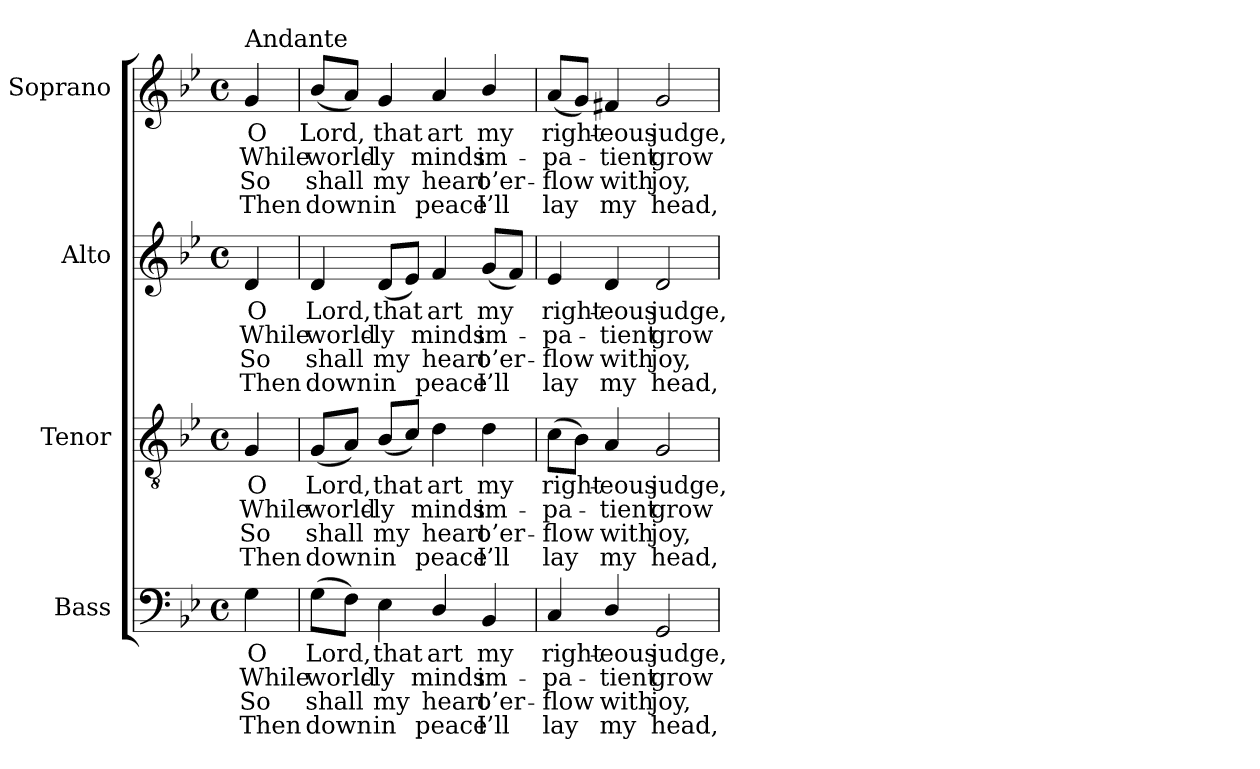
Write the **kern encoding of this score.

**kern	**text	**text	**text	**text	**kern	**text	**text	**text	**text	**kern	**text	**text	**text	**text	**kern	**text	**text	**text	**text
*part4	*part4	*part4	*part4	*part4	*part3	*part3	*part3	*part3	*part3	*part2	*part2	*part2	*part2	*part2	*part1	*part1	*part1	*part1	*part1
*staff4	*staff4	*staff4	*staff4	*staff4	*staff3	*staff3	*staff3	*staff3	*staff3	*staff2	*staff2	*staff2	*staff2	*staff2	*staff1	*staff1	*staff1	*staff1	*staff1
*I"Bass	*	*	*	*	*I"Tenor	*	*	*	*	*I"Alto	*	*	*	*	*I"Soprano	*	*	*	*
*I'B.	*	*	*	*	*I'T.	*	*	*	*	*I'A.	*	*	*	*	*I'S.	*	*	*	*
!!LO:PB:g=z
*clefF4	*	*	*	*	*clefGv2	*	*	*	*	*clefG2	*	*	*	*	*clefG2	*	*	*	*
*	*	*	*	*	*ITrd7c12	*	*	*	*	*	*	*	*	*	*	*	*	*	*
*k[b-e-]	*	*	*	*	*k[b-e-]	*	*	*	*	*k[b-e-]	*	*	*	*	*k[b-e-]	*	*	*	*
*g:	*	*	*	*	*g:	*	*	*	*	*g:	*	*	*	*	*g:	*	*	*	*
*M4/4	*	*	*	*	*M4/4	*	*	*	*	*M4/4	*	*	*	*	*M4/4	*	*	*	*
*met(c)	*	*	*	*	*met(c)	*	*	*	*	*met(c)	*	*	*	*	*met(c)	*	*	*	*
=	=	=	=	=	=	=	=	=	=	=	=	=	=	=	=	=	=	=	=
!	!LO:LY:b:color=#000000	!LO:LY:b:color=#000000	!LO:LY:b:color=#000000	!LO:LY:b:color=#000000	!	!	!	!	!	!	!	!	!	!	!	!	!	!	!
!	!	!	!	!	!	!LO:LY:b:color=#000000	!LO:LY:b:color=#000000	!LO:LY:b:color=#000000	!LO:LY:b:color=#000000	!	!	!	!	!	!	!	!	!	!
!	!	!	!	!	!	!	!	!	!	!	!LO:LY:b:color=#000000	!LO:LY:b:color=#000000	!LO:LY:b:color=#000000	!LO:LY:b:color=#000000	!	!	!	!	!
!	!	!	!	!	!	!	!	!	!	!	!	!	!	!	!LO:TX:a:t=Andante	!	!	!	!
!	!	!	!	!	!	!	!	!	!	!	!	!	!	!	!	!LO:LY:b:color=#000000	!LO:LY:b:color=#000000	!LO:LY:b:color=#000000	!LO:LY:b:color=#000000
4Gi\	O	While	So	Then	4GGi/	O	While	So	Then	4di/	O	While	So	Then	4gi/	O	While	So	Then
=1	=1	=1	=1	=1	=1	=1	=1	=1	=1	=1	=1	=1	=1	=1	=1	=1	=1	=1	=1
!	!LO:LY:b:color=#000000	!LO:LY:b:color=#000000	!LO:LY:b:color=#000000	!LO:LY:b:color=#000000	!	!	!	!	!	!	!	!	!	!	!	!	!	!	!
!	!	!	!	!	!	!LO:LY:b:color=#000000	!LO:LY:b:color=#000000	!LO:LY:b:color=#000000	!LO:LY:b:color=#000000	!	!	!	!	!	!	!	!	!	!
!	!	!	!	!	!	!	!	!	!	!	!LO:LY:b:color=#000000	!LO:LY:b:color=#000000	!LO:LY:b:color=#000000	!LO:LY:b:color=#000000	!	!	!	!	!
!	!	!	!	!	!	!	!	!	!	!	!	!	!	!	!	!LO:LY:b:color=#000000	!LO:LY:b:color=#000000	!LO:LY:b:color=#000000	!LO:LY:b:color=#000000
(8Gi\L	Lord,	world-	shall	down	(8GGi/L	Lord,	world-	shall	down	4di/	Lord,	world-	shall	down	(8b-i/L	Lord,	world-	shall	down
8Fi\J)	.	.	.	.	8AAi/J)	.	.	.	.	.	.	.	.	.	8ai/J)	.	.	.	.
!	!LO:LY:b:color=#000000	!LO:LY:b:color=#000000	!LO:LY:b:color=#000000	!LO:LY:b:color=#000000	!	!	!	!	!	!	!	!	!	!	!	!	!	!	!
!	!	!	!	!	!	!LO:LY:b:color=#000000	!LO:LY:b:color=#000000	!LO:LY:b:color=#000000	!LO:LY:b:color=#000000	!	!	!	!	!	!	!	!	!	!
!	!	!	!	!	!	!	!	!	!	!	!LO:LY:b:color=#000000	!LO:LY:b:color=#000000	!LO:LY:b:color=#000000	!LO:LY:b:color=#000000	!	!	!	!	!
!	!	!	!	!	!	!	!	!	!	!	!	!	!	!	!	!LO:LY:b:color=#000000	!LO:LY:b:color=#000000	!LO:LY:b:color=#000000	!LO:LY:b:color=#000000
4E-i\	that	-ly	my	in	(8BB-i/L	that	-ly	my	in	(8di/L	that	-ly	my	in	4gi/	that	-ly	my	in
.	.	.	.	.	8Ci/J)	.	.	.	.	8e-i/J)	.	.	.	.	.	.	.	.	.
!	!LO:LY:b:color=#000000	!LO:LY:b:color=#000000	!LO:LY:b:color=#000000	!LO:LY:b:color=#000000	!	!	!	!	!	!	!	!	!	!	!	!	!	!	!
!	!	!	!	!	!	!LO:LY:b:color=#000000	!LO:LY:b:color=#000000	!LO:LY:b:color=#000000	!LO:LY:b:color=#000000	!	!	!	!	!	!	!	!	!	!
!	!	!	!	!	!	!	!	!	!	!	!LO:LY:b:color=#000000	!LO:LY:b:color=#000000	!LO:LY:b:color=#000000	!LO:LY:b:color=#000000	!	!	!	!	!
!	!	!	!	!	!	!	!	!	!	!	!	!	!	!	!	!LO:LY:b:color=#000000	!LO:LY:b:color=#000000	!LO:LY:b:color=#000000	!LO:LY:b:color=#000000
4Di/	art	minds	heart	peace	4Di\	art	minds	heart	peace	4fi/	art	minds	heart	peace	4ai/	art	minds	heart	peace
!	!LO:LY:b:color=#000000	!LO:LY:b:color=#000000	!LO:LY:b:color=#000000	!LO:LY:b:color=#000000	!	!	!	!	!	!	!	!	!	!	!	!	!	!	!
!	!	!	!	!	!	!LO:LY:b:color=#000000	!LO:LY:b:color=#000000	!LO:LY:b:color=#000000	!LO:LY:b:color=#000000	!	!	!	!	!	!	!	!	!	!
!	!	!	!	!	!	!	!	!	!	!	!LO:LY:b:color=#000000	!LO:LY:b:color=#000000	!LO:LY:b:color=#000000	!LO:LY:b:color=#000000	!	!	!	!	!
!	!	!	!	!	!	!	!	!	!	!	!	!	!	!	!	!LO:LY:b:color=#000000	!LO:LY:b:color=#000000	!LO:LY:b:color=#000000	!LO:LY:b:color=#000000
4BB-i/	my	im-	o’er-	-I’ll	4Di\	my	im-	o’er-	-I’ll	(8gi/L	my	im-	o’er-	-I’ll	4b-i/	my	im-	o’er-	-I’ll
.	.	.	.	.	.	.	.	.	.	8fi/J)	.	.	.	.	.	.	.	.	.
=2	=2	=2	=2	=2	=2	=2	=2	=2	=2	=2	=2	=2	=2	=2	=2	=2	=2	=2	=2
!	!LO:LY:b:color=#000000	!LO:LY:b:color=#000000	!LO:LY:b:color=#000000	!LO:LY:b:color=#000000	!	!	!	!	!	!	!	!	!	!	!	!	!	!	!
!	!	!	!	!	!	!LO:LY:b:color=#000000	!LO:LY:b:color=#000000	!LO:LY:b:color=#000000	!LO:LY:b:color=#000000	!	!	!	!	!	!	!	!	!	!
!	!	!	!	!	!	!	!	!	!	!	!LO:LY:b:color=#000000	!LO:LY:b:color=#000000	!LO:LY:b:color=#000000	!LO:LY:b:color=#000000	!	!	!	!	!
!	!	!	!	!	!	!	!	!	!	!	!	!	!	!	!	!LO:LY:b:color=#000000	!LO:LY:b:color=#000000	!LO:LY:b:color=#000000	!LO:LY:b:color=#000000
4Ci/	right-	-pa-	flow	lay	(8Ci\L	right-	-pa-	flow	lay	4e-i/	right-	-pa-	flow	lay	(8ai/L	right-	-pa-	flow	lay
.	.	.	.	.	8BB-i\J)	.	.	.	.	.	.	.	.	.	8gi/J)	.	.	.	.
!	!LO:LY:b:color=#000000	!LO:LY:b:color=#000000	!LO:LY:b:color=#000000	!LO:LY:b:color=#000000	!	!	!	!	!	!	!	!	!	!	!	!	!	!	!
!	!	!	!	!	!	!LO:LY:b:color=#000000	!LO:LY:b:color=#000000	!LO:LY:b:color=#000000	!LO:LY:b:color=#000000	!	!	!	!	!	!	!	!	!	!
!	!	!	!	!	!	!	!	!	!	!	!LO:LY:b:color=#000000	!LO:LY:b:color=#000000	!LO:LY:b:color=#000000	!LO:LY:b:color=#000000	!	!	!	!	!
!	!	!	!	!	!	!	!	!	!	!	!	!	!	!	!	!LO:LY:b:color=#000000	!LO:LY:b:color=#000000	!LO:LY:b:color=#000000	!LO:LY:b:color=#000000
4Di/	-eous	-tient	with	my	4AAi/	-eous	-tient	with	my	4di/	-eous	-tient	with	my	4f#Xi/	-eous	-tient	with	my
!	!LO:LY:b:color=#000000	!LO:LY:b:color=#000000	!LO:LY:b:color=#000000	!LO:LY:b:color=#000000	!	!	!	!	!	!	!	!	!	!	!	!	!	!	!
!	!	!	!	!	!	!LO:LY:b:color=#000000	!LO:LY:b:color=#000000	!LO:LY:b:color=#000000	!LO:LY:b:color=#000000	!	!	!	!	!	!	!	!	!	!
!	!	!	!	!	!	!	!	!	!	!	!LO:LY:b:color=#000000	!LO:LY:b:color=#000000	!LO:LY:b:color=#000000	!LO:LY:b:color=#000000	!	!	!	!	!
!	!	!	!	!	!	!	!	!	!	!	!	!	!	!	!	!LO:LY:b:color=#000000	!LO:LY:b:color=#000000	!LO:LY:b:color=#000000	!LO:LY:b:color=#000000
2GGi/	judge,	grow	joy,	head,	2GGi/	judge,	grow	joy,	head,	2di/	judge,	grow	joy,	head,	2gi/	judge,	grow	joy,	head,
=	=	=	=	=	=	=	=	=	=	=	=	=	=	=	=	=	=	=	=
*-	*-	*-	*-	*-	*-	*-	*-	*-	*-	*-	*-	*-	*-	*-	*-	*-	*-	*-	*-
